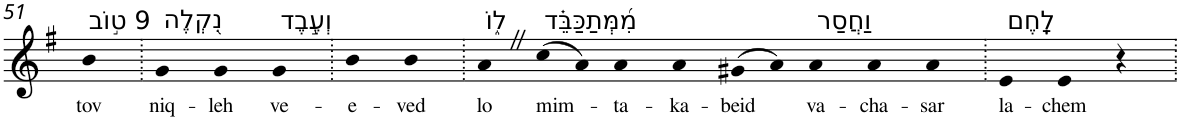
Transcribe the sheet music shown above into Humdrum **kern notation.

**kern	**text
*part1	*part1
*staff1	*staff1
*I"Piano	*
*I'Pno	*
!!LO:PB:g=z
*clefG2	*
*k[f#]	*
*G:	*
=51	=51
!LO:TX:a:t=9 ט֣וֹב	!
!	!LO:LY:b
4b	tov
=52.	=52.
!LO:TX:a:t=נִ֭קְלֶה	!
!	!LO:LY:b
4g	niq-
!	!LO:LY:b
4g	-leh
!LO:TX:a:t=וְעֶ֣בֶד	!
!	!LO:LY:b
4g	ve-
=53.	=53.
!	!LO:LY:b
4b	-e-
!	!LO:LY:b
4b	-ved
=54.	=54.
!LO:TX:a:t=ל֑וֹ	!
!	!LO:LY:b
4aZ	lo
!LO:TX:a:t=מִ֝מְּתַכַּבֵּ֗ד	!
!	!LO:LY:b
(>8cc	mim-
8a)	.
!	!LO:LY:b
4a	-ta-
!	!LO:LY:b
4a	-ka-
!	!LO:LY:b
(>8g#X	-beid
8a)	.
!LO:TX:a:t=וַחֲסַר	!
!	!LO:LY:b
4a	va-
!	!LO:LY:b
4a	-cha-
!	!LO:LY:b
4a	-sar
=55.	=55.
!LO:TX:a:t=לָֽחֶם	!
!	!LO:LY:b
4e	la-
!	!LO:LY:b
4e	-chem
4r	.
=.	=.
*-	*-
